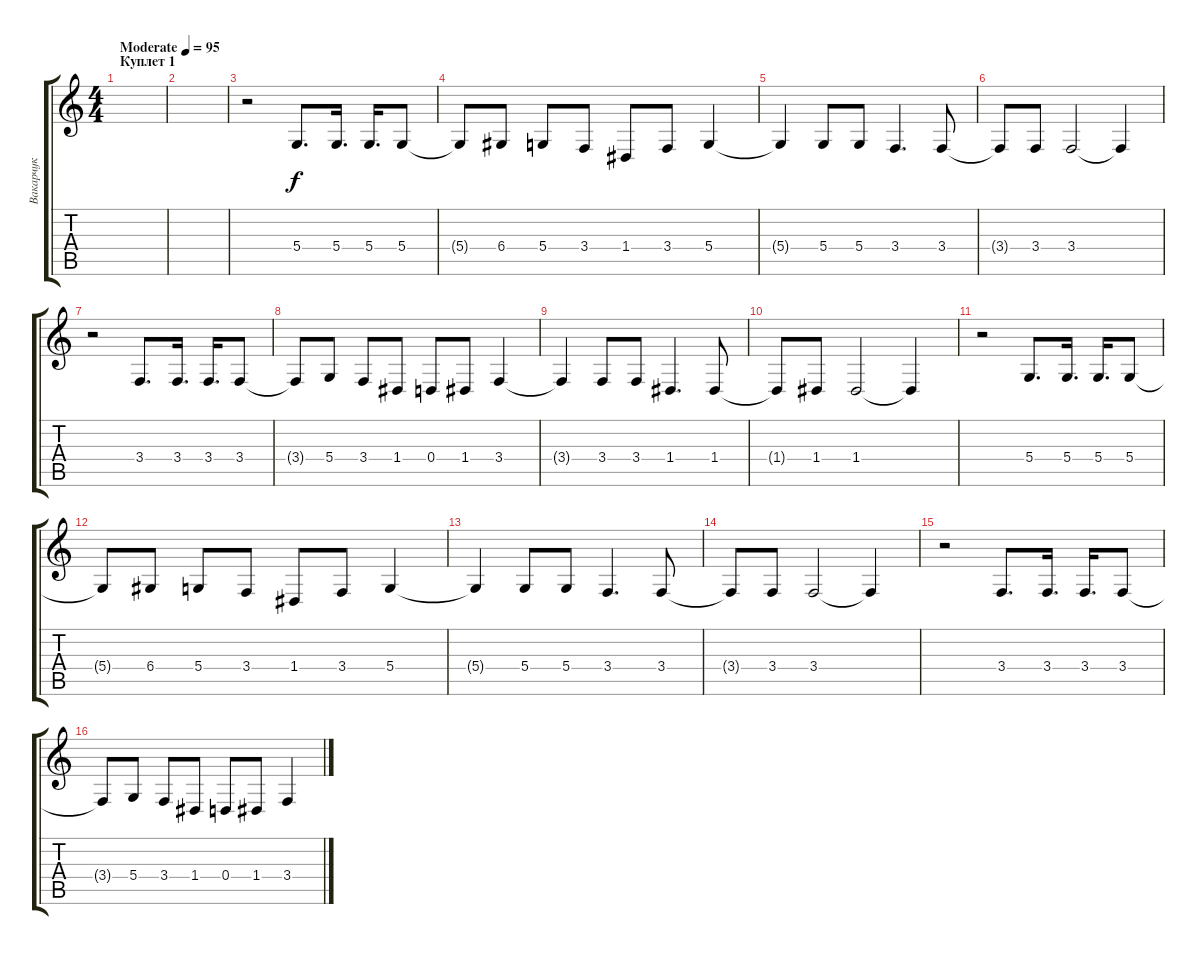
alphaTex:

\track ("Вакарчук" "Вакарчук") {instrument tenorsax}
\staff {score tabs}
\tuning (E4 B3 G3 D3 A2 E2) {hide}
\ts (4 4)
\section ("" "Куплет 1")
\tempo (95 "Moderate")
\clef g2
\ks c
|
|
r.2 5.4.8{d} 5.4.16{d} 5.4.16{d} 5.4.8 |
5.4{t}.8 6.4.8 5.4.8 3.4.8 1.4.8 3.4.8 5.4.4 |
5.4{t}.4 5.4.8 5.4.8 3.4.4{d} 3.4.8 |
3.4{t}.8 3.4.8 3.4.2 3.4{t}.4 |
r.2 3.4.8{d} 3.4.16{d} 3.4.16{d} 3.4.8 |
3.4{t}.8 5.4.8 3.4.8 1.4.8 0.4.8 1.4.8 3.4.4 |
3.4{t}.4 3.4.8 3.4.8 1.4.4{d} 1.4.8 |
1.4{t}.8 1.4.8 1.4.2 1.4{t}.4 |
r.2 5.4.8{d} 5.4.16{d} 5.4.16{d} 5.4.8 |
5.4{t}.8 6.4.8 5.4.8 3.4.8 1.4.8 3.4.8 5.4.4 |
5.4{t}.4 5.4.8 5.4.8 3.4.4{d} 3.4.8 |
3.4{t}.8 3.4.8 3.4.2 3.4{t}.4 |
r.2 3.4.8{d} 3.4.16{d} 3.4.16{d} 3.4.8 |
3.4{t}.8 5.4.8 3.4.8 1.4.8 0.4.8 1.4.8 3.4.4
